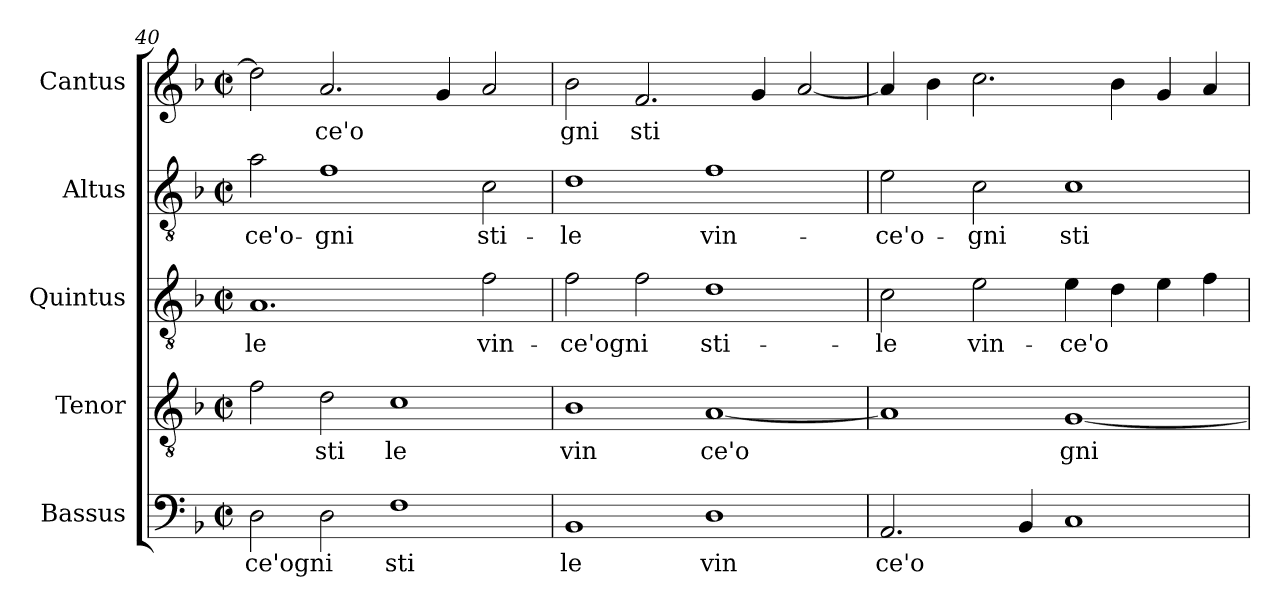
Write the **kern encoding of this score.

**kern	**text	**kern	**text	**kern	**text	**kern	**text	**kern	**text
*part5	*part5	*part4	*part4	*part3	*part3	*part2	*part2	*part1	*part1
*staff5	*staff5	*staff4	*staff4	*staff3	*staff3	*staff2	*staff2	*staff1	*staff1
*I"Bassus	*	*I"Tenor	*	*I"Quintus	*	*I"Altus	*	*I"Cantus	*
*clefF4	*	*clefGv2	*	*clefGv2	*	*clefGv2	*	*clefG2	*
*k[b-]	*	*k[b-]	*	*k[b-]	*	*k[b-]	*	*k[b-]	*
*F:	*	*F:	*	*F:	*	*F:	*	*F:	*
*M2/2	*	*M2/2	*	*M2/2	*	*M2/2	*	*M2/2	*
*met(c|)	*	*met(c|)	*	*met(c|)	*	*met(c|)	*	*met(c|)	*
=40	=40	=40	=40	=40	=40	=40	=40	=40	=40
!	!LO:LY:b:cj	!	!LO:LY:b:cj	!	!LO:LY:b:cj	!	!LO:LY:b:cj	!	!LO:LY:b:cj
2D\	ce'ogni	2f\	.	1.A	-le	2a\	-ce'o-	2dd\]	.
!	!LO:LY:b:cj	!	!LO:LY:b:cj	!	!	!	!LO:LY:b:cj	!	!LO:LY:b:cj
2D\	.	2d\	sti	.	.	1f	-gni	2.a/	ce'o
!	!LO:LY:b:cj	!	!LO:LY:b:cj	!	!	!	!	!	!
1F	sti	1c	le	.	.	.	.	.	.
!	!	!	!	!	!	!	!	!	!LO:LY:b:cj
.	.	.	.	.	.	.	.	4g/	.
!	!	!	!	!	!LO:LY:b:cj	!	!LO:LY:b:cj	!	!LO:LY:b:cj
.	.	.	.	2f\	vin-	2c\	sti-	2a/	.
=41	=41	=41	=41	=41	=41	=41	=41	=41	=41
!	!LO:LY:b:cj	!	!LO:LY:b:cj	!	!LO:LY:b:cj	!	!LO:LY:b:cj	!	!LO:LY:b:cj
1BB-	le	1B-	vin	2f\	-ce'ogni	1d	-le	2b-\	gni
!	!	!	!	!	!LO:LY:b:cj	!	!	!	!LO:LY:b:cj
.	.	.	.	2f\	.	.	.	2.f/	sti
!	!LO:LY:b:cj	!	!LO:LY:b:cj	!	!LO:LY:b:cj	!	!LO:LY:b:cj	!	!
1D	vin	[<1A	ce'o	1d	sti-	1f	vin-	.	.
!	!	!	!	!	!	!	!	!	!LO:LY:b:cj
.	.	.	.	.	.	.	.	4g/	.
!	!	!	!	!	!	!	!	!	!LO:LY:b:cj
.	.	.	.	.	.	.	.	[<2a/	.
=42	=42	=42	=42	=42	=42	=42	=42	=42	=42
!	!LO:LY:b:cj	!	!LO:LY:b:cj	!	!LO:LY:b:cj	!	!LO:LY:b:cj	!	!LO:LY:b:cj
2.AA/	ce'o	1A]	.	2c\	-le	2e\	-ce'o-	4a/]	.
!	!	!	!	!	!	!	!	!	!LO:LY:b:cj
.	.	.	.	.	.	.	.	4b-\	.
!	!	!	!	!	!LO:LY:b:cj	!	!LO:LY:b:cj	!	!LO:LY:b:cj
.	.	.	.	2e\	vin-	2c\	-gni	2.cc\	.
!	!LO:LY:b:cj	!	!	!	!	!	!	!	!
4BB-/	.	.	.	.	.	.	.	.	.
!	!LO:LY:b:cj	!	!LO:LY:b:cj	!	!LO:LY:b:cj	!	!LO:LY:b:cj	!	!
1C	.	[<1G	gni	4e\	-ce'o-	1c	sti-	.	.
!	!	!	!	!	!LO:LY:b:cj	!	!	!	!LO:LY:b:cj
.	.	.	.	4d\	--	.	.	4b-\	.
!	!	!	!	!	!LO:LY:b:cj	!	!	!	!LO:LY:b:cj
.	.	.	.	4e\	--	.	.	4g/	.
!	!	!	!	!	!LO:LY:b:cj	!	!	!	!LO:LY:b:cj
.	.	.	.	4f\	--	.	.	4a/	.
=	=	=	=	=	=	=	=	=	=
*-	*-	*-	*-	*-	*-	*-	*-	*-	*-
